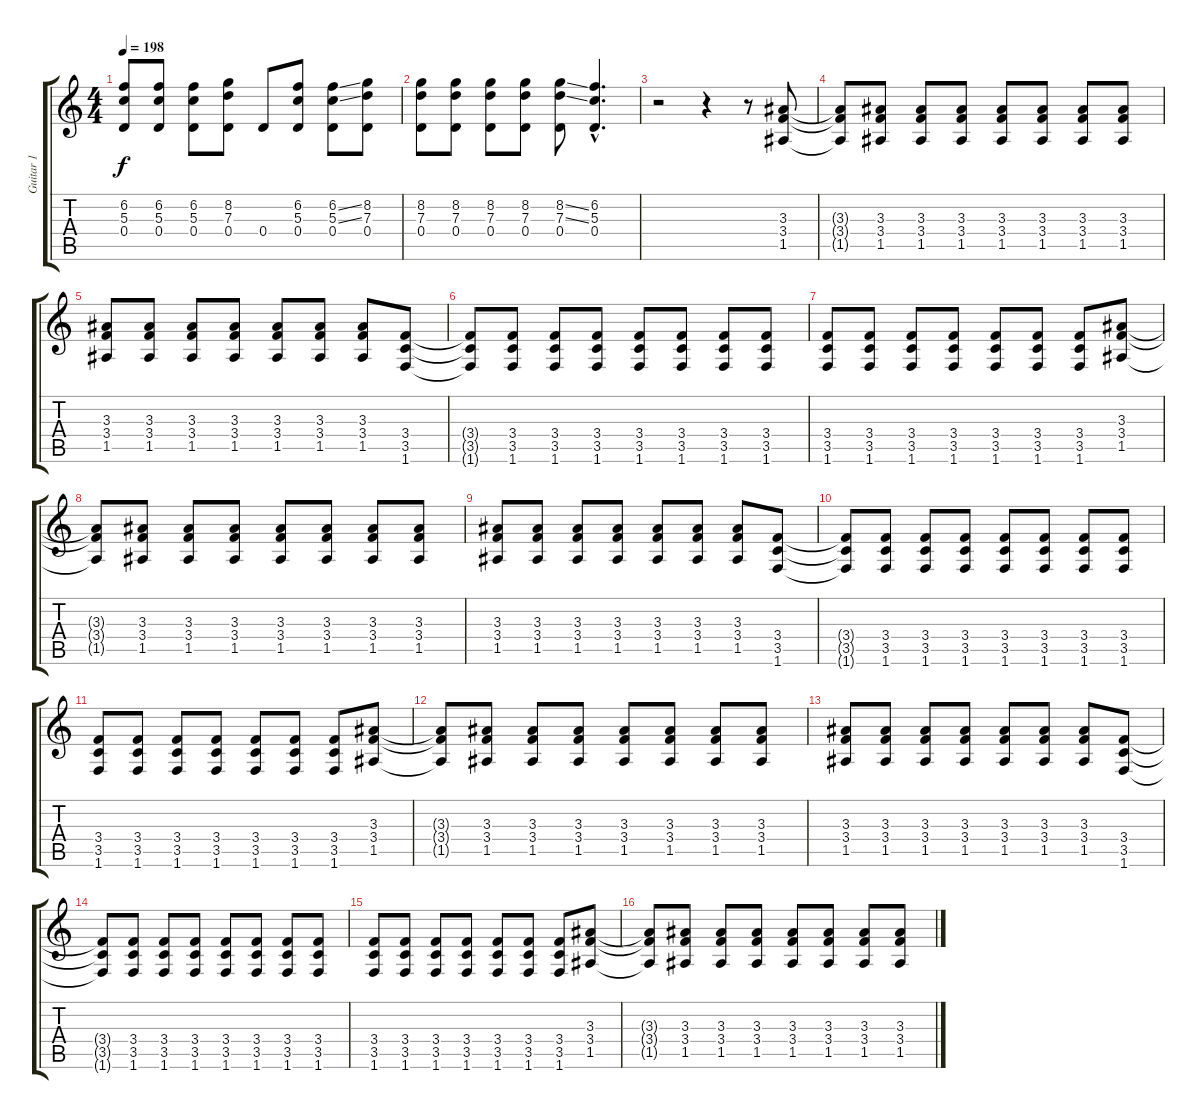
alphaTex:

\track ("Guitar 1" "Guitar 1") {instrument overdrivenguitar}
\staff {score tabs}
\tuning (E4 B3 G3 D3 A2 E2) {hide}
\ts (4 4)
\tempo 198
\clef g2
\ks c
(6.2 5.3 0.4).8{dy f} (6.2 5.3 0.4).8 (6.2 5.3 0.4).8 (8.2 7.3 0.4).8 0.4.8 (6.2 5.3 0.4).8 (6.2{ss} 5.3{ss} 0.4).8 (8.2 7.3 0.4).8 |
(8.2 7.3 0.4).8 (8.2 7.3 0.4).8 (8.2 7.3 0.4).8 (8.2 7.3 0.4).8 (8.2{ss} 7.3{ss} 0.4).8 (6.2{hac} 5.3{hac} 0.4{hac}).4{d} |
r.2 r.4 r.8 (3.3 3.4 1.5).8 |
(3.3{t} 3.4{t} 1.5{t}).8 (3.3 3.4 1.5).8 (3.3 3.4 1.5).8 (3.3 3.4 1.5).8 (3.3 3.4 1.5).8 (3.3 3.4 1.5).8 (3.3 3.4 1.5).8 (3.3 3.4 1.5).8 |
(3.3 3.4 1.5).8 (3.3 3.4 1.5).8 (3.3 3.4 1.5).8 (3.3 3.4 1.5).8 (3.3 3.4 1.5).8 (3.3 3.4 1.5).8 (3.3 3.4 1.5).8 (3.4 3.5 1.6).8 |
(3.4{t} 3.5{t} 1.6{t}).8 (3.4 3.5 1.6).8 (3.4 3.5 1.6).8 (3.4 3.5 1.6).8 (3.4 3.5 1.6).8 (3.4 3.5 1.6).8 (3.4 3.5 1.6).8 (3.4 3.5 1.6).8 |
(3.4 3.5 1.6).8 (3.4 3.5 1.6).8 (3.4 3.5 1.6).8 (3.4 3.5 1.6).8 (3.4 3.5 1.6).8 (3.4 3.5 1.6).8 (3.4 3.5 1.6).8 (3.3 3.4 1.5).8 |
(3.3{t} 3.4{t} 1.5{t}).8 (3.3 3.4 1.5).8 (3.3 3.4 1.5).8 (3.3 3.4 1.5).8 (3.3 3.4 1.5).8 (3.3 3.4 1.5).8 (3.3 3.4 1.5).8 (3.3 3.4 1.5).8 |
(3.3 3.4 1.5).8 (3.3 3.4 1.5).8 (3.3 3.4 1.5).8 (3.3 3.4 1.5).8 (3.3 3.4 1.5).8 (3.3 3.4 1.5).8 (3.3 3.4 1.5).8 (3.4 3.5 1.6).8 |
(3.4{t} 3.5{t} 1.6{t}).8 (3.4 3.5 1.6).8 (3.4 3.5 1.6).8 (3.4 3.5 1.6).8 (3.4 3.5 1.6).8 (3.4 3.5 1.6).8 (3.4 3.5 1.6).8 (3.4 3.5 1.6).8 |
(3.4 3.5 1.6).8 (3.4 3.5 1.6).8 (3.4 3.5 1.6).8 (3.4 3.5 1.6).8 (3.4 3.5 1.6).8 (3.4 3.5 1.6).8 (3.4 3.5 1.6).8 (3.3 3.4 1.5).8 |
(3.3{t} 3.4{t} 1.5{t}).8 (3.3 3.4 1.5).8 (3.3 3.4 1.5).8 (3.3 3.4 1.5).8 (3.3 3.4 1.5).8 (3.3 3.4 1.5).8 (3.3 3.4 1.5).8 (3.3 3.4 1.5).8 |
(3.3 3.4 1.5).8 (3.3 3.4 1.5).8 (3.3 3.4 1.5).8 (3.3 3.4 1.5).8 (3.3 3.4 1.5).8 (3.3 3.4 1.5).8 (3.3 3.4 1.5).8 (3.4 3.5 1.6).8 |
(3.4{t} 3.5{t} 1.6{t}).8 (3.4 3.5 1.6).8 (3.4 3.5 1.6).8 (3.4 3.5 1.6).8 (3.4 3.5 1.6).8 (3.4 3.5 1.6).8 (3.4 3.5 1.6).8 (3.4 3.5 1.6).8 |
(3.4 3.5 1.6).8 (3.4 3.5 1.6).8 (3.4 3.5 1.6).8 (3.4 3.5 1.6).8 (3.4 3.5 1.6).8 (3.4 3.5 1.6).8 (3.4 3.5 1.6).8 (3.3 3.4 1.5).8 |
(3.3{t} 3.4{t} 1.5{t}).8 (3.3 3.4 1.5).8 (3.3 3.4 1.5).8 (3.3 3.4 1.5).8 (3.3 3.4 1.5).8 (3.3 3.4 1.5).8 (3.3 3.4 1.5).8 (3.3 3.4 1.5).8
